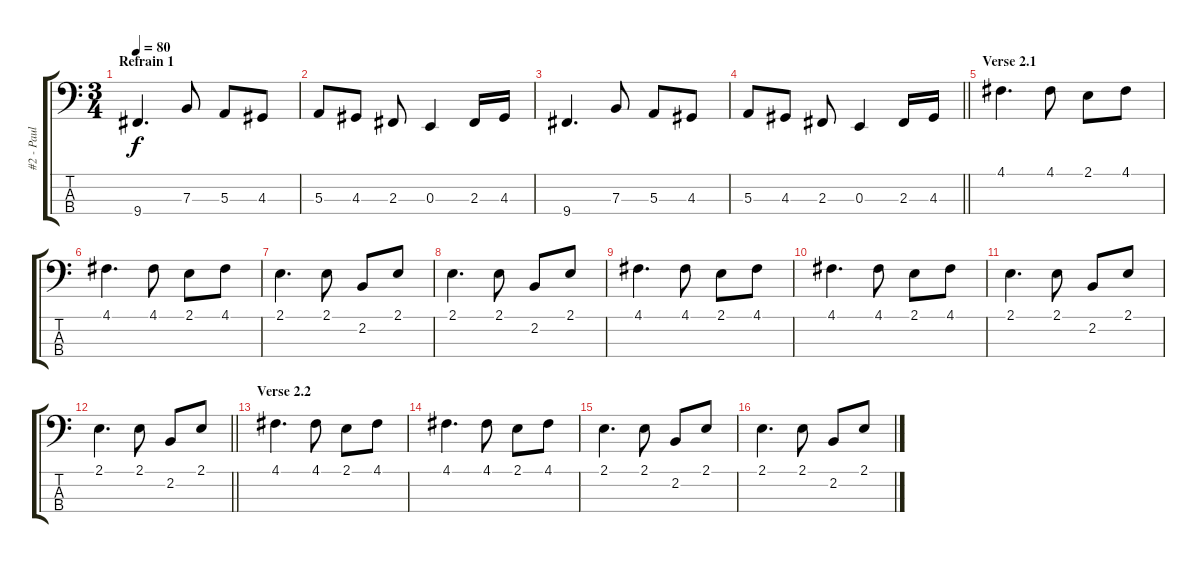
\track ("#2 - Paul Grey" "#2 - Paul ") {instrument electricbassfinger}
\staff {score tabs}
\tuning (D2 A1 E1 A0) {hide}
\ts (3 4)
\section ("" "Refrain 1")
\tempo 80
\clef f4
\ks c
9.4.4{d dy f} 7.3.8 5.3.8 4.3.8 |
5.3.8 4.3.8 2.3.8 0.3.4 2.3.16 4.3.16 |
9.4.4{d} 7.3.8 5.3.8 4.3.8 |
\barLineRight lightlight
5.3.8 4.3.8 2.3.8 0.3.4 2.3.16 4.3.16 |
\section ("" "Verse 2.1")
4.1.4{d volume 15} 4.1.8 2.1.8 4.1.8 |
4.1.4{d} 4.1.8 2.1.8 4.1.8 |
2.1.4{d} 2.1.8 2.2.8 2.1.8 |
2.1.4{d} 2.1.8 2.2.8 2.1.8 |
4.1.4{d} 4.1.8 2.1.8 4.1.8 |
4.1.4{d} 4.1.8 2.1.8 4.1.8 |
2.1.4{d} 2.1.8 2.2.8 2.1.8 |
\barLineRight lightlight
2.1.4{d} 2.1.8 2.2.8 2.1.8 |
\section ("" "Verse 2.2")
4.1.4{d} 4.1.8 2.1.8 4.1.8 |
4.1.4{d} 4.1.8 2.1.8 4.1.8 |
2.1.4{d} 2.1.8 2.2.8 2.1.8 |
2.1.4{d} 2.1.8 2.2.8 2.1.8
